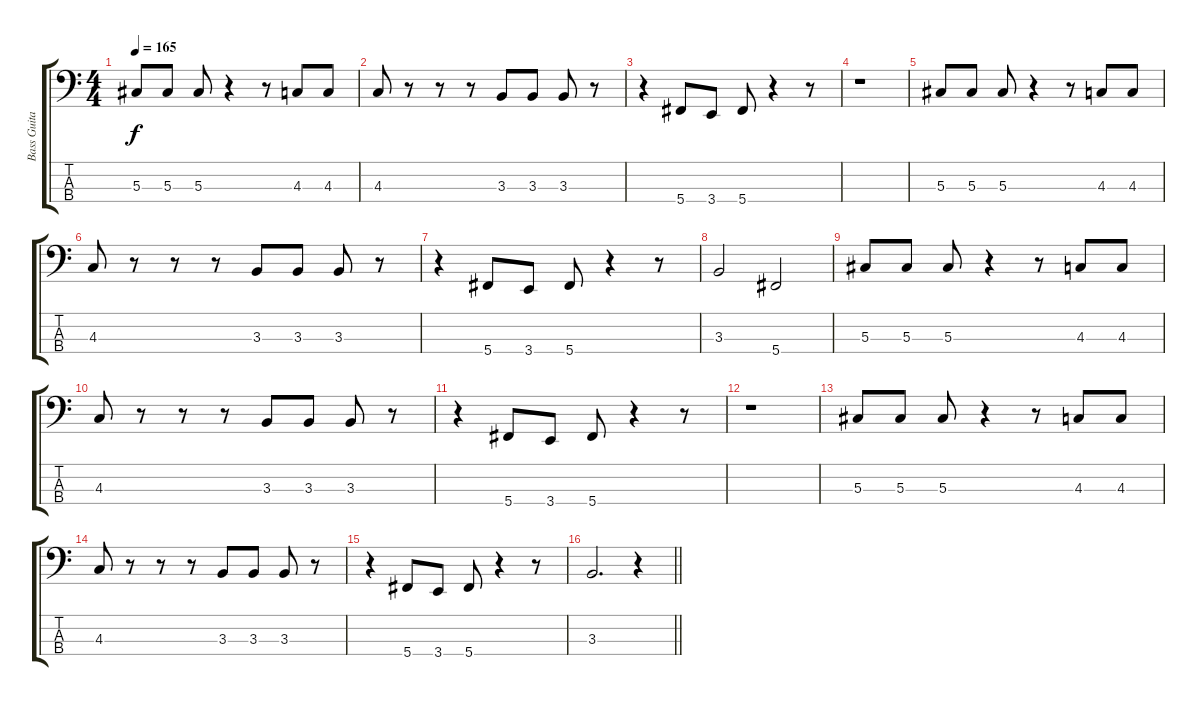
\track ("Bass Guitar" "Bass Guita") {instrument electricbasspick}
\staff {score tabs}
\tuning (Gb2 Db2 Ab1 Db1) {hide}
\ts (4 4)
\tempo 165
\clef f4
\ks c
5.3.8{dy f} 5.3.8 5.3.8 r.4 r.8 4.3.8 4.3.8 |
4.3.8 r.8 r.8 r.8 3.3.8 3.3.8 3.3.8 r.8 |
r.4 5.4.8 3.4.8 5.4.8 r.4 r.8 |
r.1 |
5.3.8 5.3.8 5.3.8 r.4 r.8 4.3.8 4.3.8 |
4.3.8 r.8 r.8 r.8 3.3.8 3.3.8 3.3.8 r.8 |
r.4 5.4.8 3.4.8 5.4.8 r.4 r.8 |
3.3.2 5.4.2 |
5.3.8 5.3.8 5.3.8 r.4 r.8 4.3.8 4.3.8 |
4.3.8 r.8 r.8 r.8 3.3.8 3.3.8 3.3.8 r.8 |
r.4 5.4.8 3.4.8 5.4.8 r.4 r.8 |
r.1 |
5.3.8 5.3.8 5.3.8 r.4 r.8 4.3.8 4.3.8 |
4.3.8 r.8 r.8 r.8 3.3.8 3.3.8 3.3.8 r.8 |
r.4 5.4.8 3.4.8 5.4.8 r.4 r.8 |
\barLineRight lightlight
3.3.2{d} r.4
